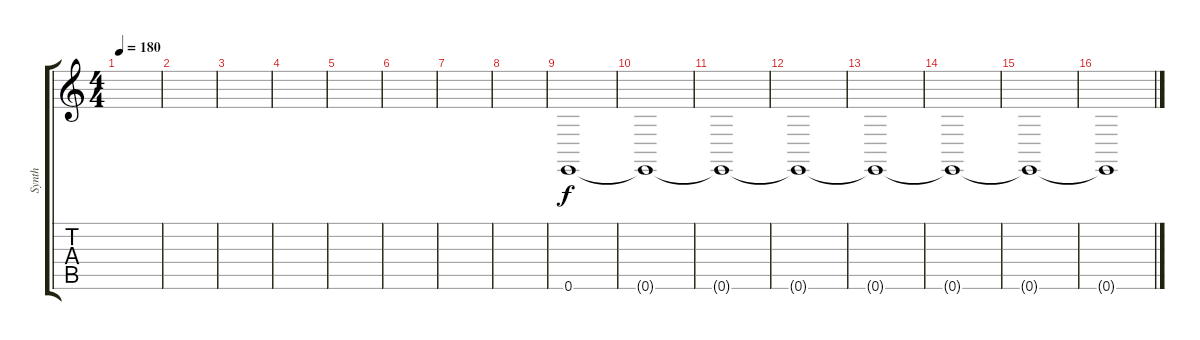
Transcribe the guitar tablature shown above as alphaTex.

\track ("Synth" "Synth") {instrument choiraahs}
\staff {score tabs}
\tuning (E4 B3 G3 D3 A2 E2) {hide}
\ts (4 4)
\tempo 180
\clef g2
\ks c
|
|
|
|
|
|
|
|
0.6.1{volume 11} |
0.6{t}.1 |
0.6{t}.1 |
0.6{t}.1 |
0.6{t}.1 |
0.6{t}.1 |
0.6{t}.1 |
0.6{t}.1
